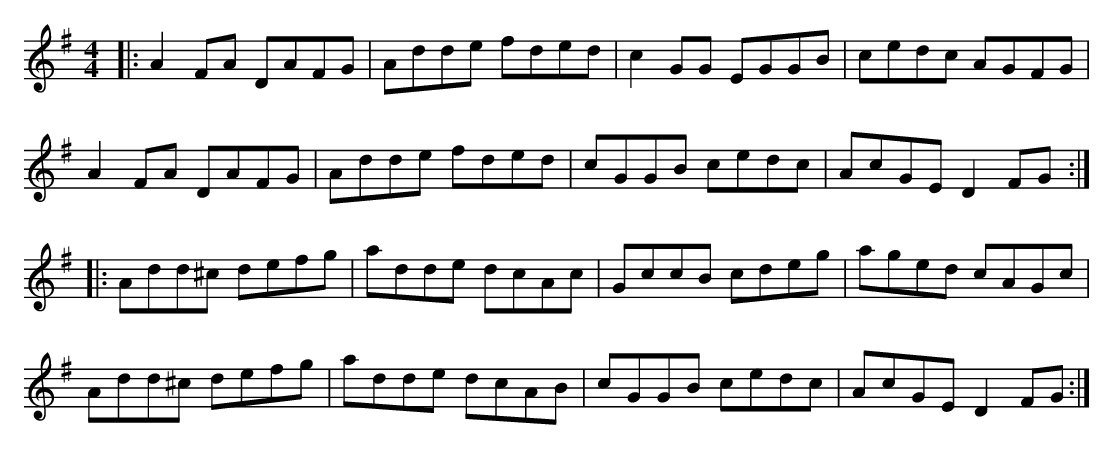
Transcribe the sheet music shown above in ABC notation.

X:1
M:4/4
K:Dmix
|:A2FA DAFG|Adde fded|c2GG EGGB|cedc AGFG|
A2FA DAFG|Adde fded|cGGB cedc|AcGE D2FG:|
|:Add^c defg|adde dcAc|GccB cdeg|aged cAGc|
Add^c defg|adde dcAB|cGGB cedc|AcGE D2FG:|
